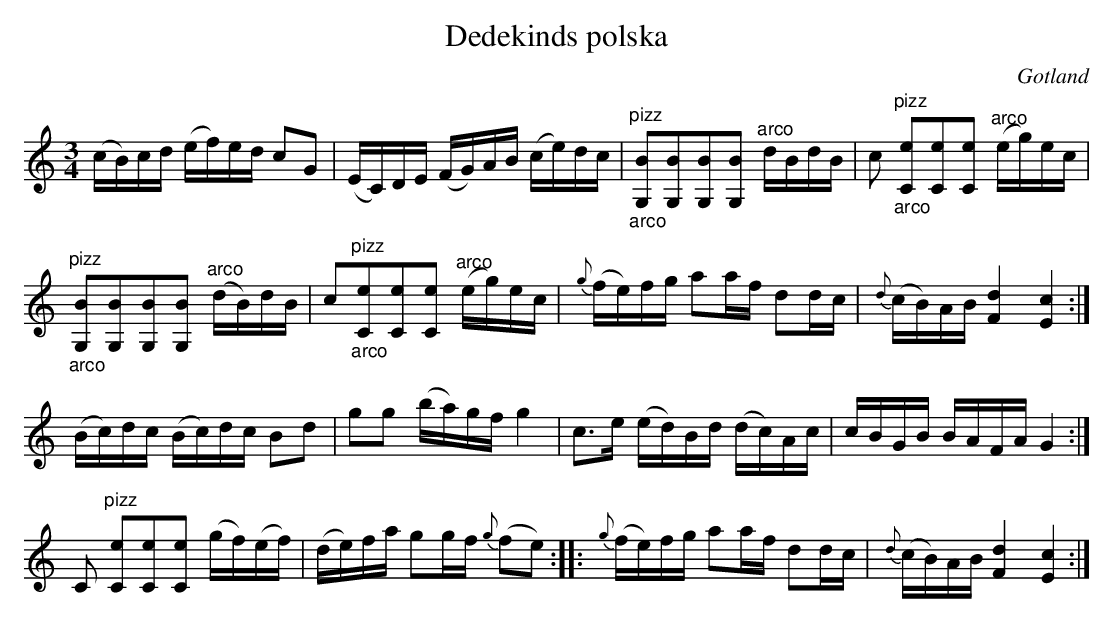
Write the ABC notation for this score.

X:1b
T:Dedekinds polska
O:Gotland
M:3/4
L:1/16
K:C
(cB)cd (ef)ed c2G2|(EC)DE (FG)AB (ce)dc|"^pizz""_arco"[BG,]2[BG,]2[BG,]2[BG,]2 "^arco"dBdB|c2 "^pizz""_arco"[eC]2[eC]2[eC]2 "^arco"(eg)ec|
"^pizz""_arco"[BG,]2[BG,]2[BG,]2[BG,]2 "^arco"(dB)dB|c2"^pizz""_arco"[eC]2[eC]2[eC]2 "^arco"(eg)ec|{g}(fe)fg a2af d2dc|{d}(cB)AB [dF]4 [cE]4:|
(Bc)dc (Bc)dc B2d2|g2g2 (ba)gf g4|c3e (ed)Bd (dc)Ac|cBGB BAFA G4:|
C2 "^pizz"[eC]2[eC]2[eC]2 (gf)(ef)|(de)fa g2gf {g}(f2e2)::{g}(fe)fg a2af d2dc|{d}(cB)AB [dF]4 [cE]4:|
